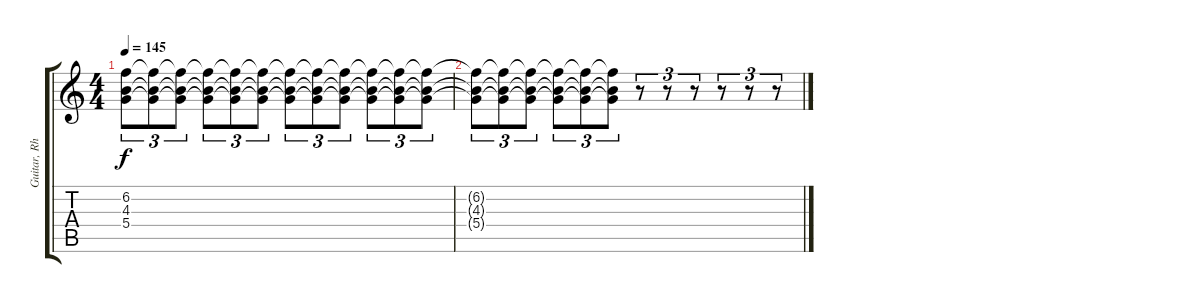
\track ("Guitar, Rhythm" "Guitar, Rh") {instrument overdrivenguitar}
\staff {score tabs}
\tuning (E4 B3 G3 D3 A2 E2) {hide}
\ts (4 4)
\tempo 145
\clef g2
\ks c
(6.2{t} 4.3{t} 5.4{t}).8{tu (3 2) dy f} (6.2{t} 4.3{t} 5.4{t}).8{tu (3 2)} (6.2{t} 4.3{t} 5.4{t}).8{tu (3 2)} (6.2{t} 4.3{t} 5.4{t}).8{tu (3 2)} (6.2{t} 4.3{t} 5.4{t}).8{tu (3 2)} (6.2{t} 4.3{t} 5.4{t}).8{tu (3 2)} (6.2{t} 4.3{t} 5.4{t}).8{tu (3 2)} (6.2{t} 4.3{t} 5.4{t}).8{tu (3 2)} (6.2{t} 4.3{t} 5.4{t}).8{tu (3 2)} (6.2{t} 4.3{t} 5.4{t}).8{tu (3 2)} (6.2{t} 4.3{t} 5.4{t}).8{tu (3 2)} (6.2{t} 4.3{t} 5.4{t}).8{tu (3 2)} |
(6.2{t} 4.3{t} 5.4{t}).8{tu (3 2)} (6.2{t} 4.3{t} 5.4{t}).8{tu (3 2)} (6.2{t} 4.3{t} 5.4{t}).8{tu (3 2)} (6.2{t} 4.3{t} 5.4{t}).8{tu (3 2)} (6.2{t} 4.3{t} 5.4{t}).8{tu (3 2)} (6.2{t} 4.3{t} 5.4{t}).8{tu (3 2)} r.8{tu (3 2)} r.8{tu (3 2)} r.8{tu (3 2)} r.8{tu (3 2)} r.8{tu (3 2)} r.8{tu (3 2)}
